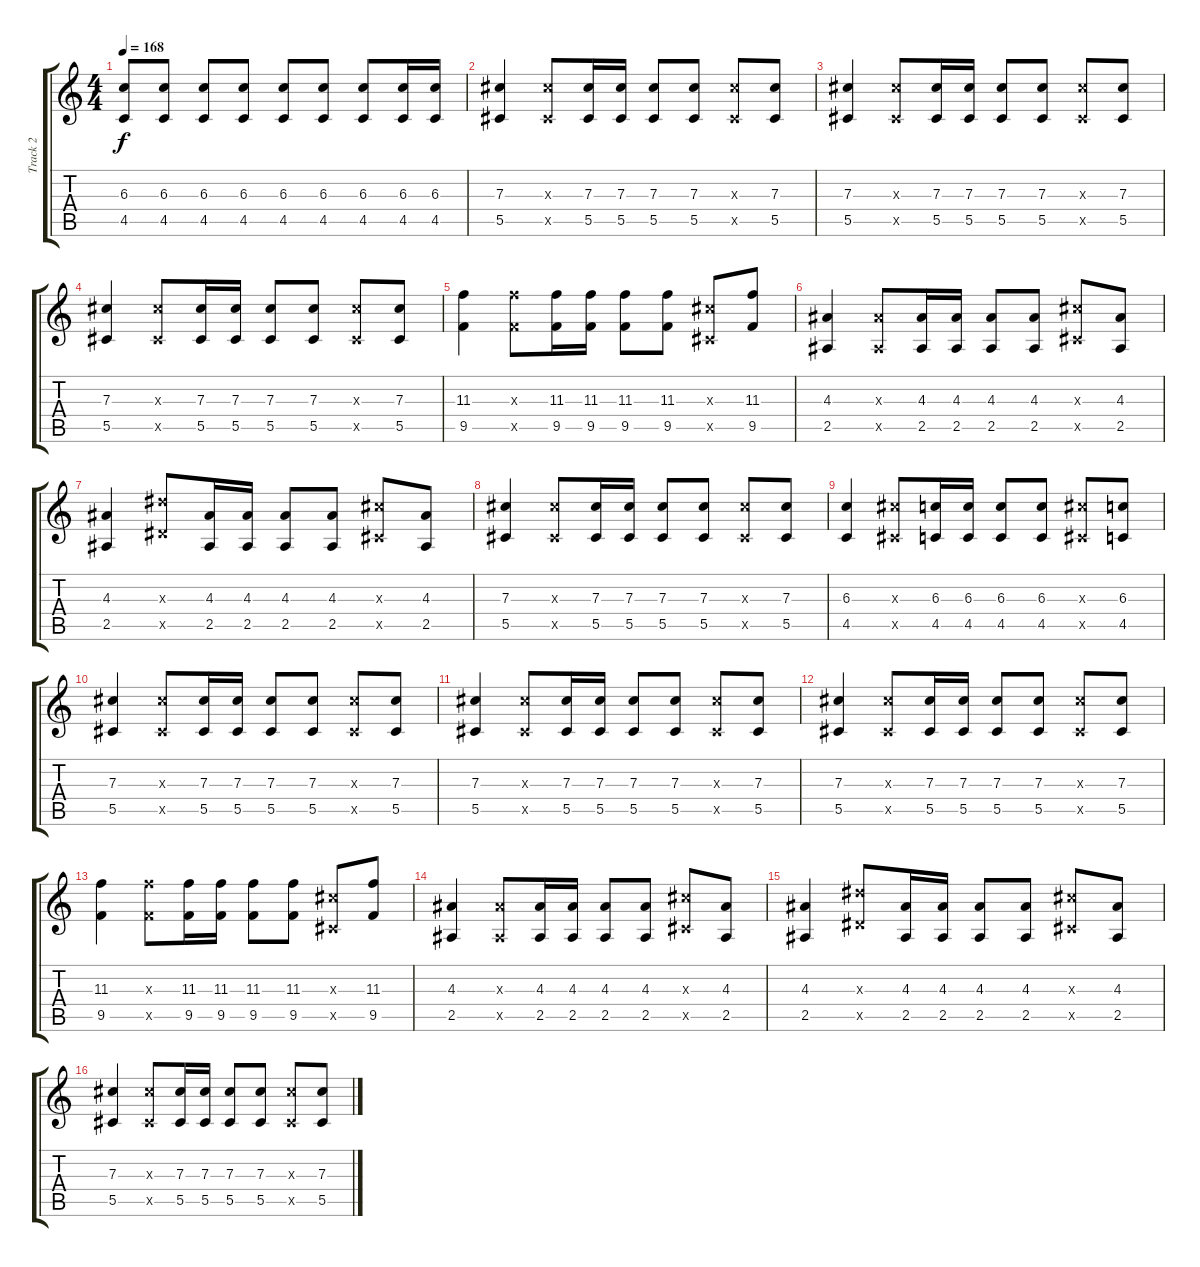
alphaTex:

\track ("Track 2" "Track 2") {instrument distortionguitar}
\staff {score tabs}
\tuning (Eb4 Bb3 Gb3 Db3 Ab2 Eb2) {hide}
\ts (4 4)
\tempo 168
\clef g2
\ks c
(6.3 4.5).8{dy f instrument overdrivenguitar} (6.3 4.5).8 (6.3 4.5).8 (6.3 4.5).8 (6.3 4.5).8 (6.3 4.5).8 (6.3 4.5).8 (6.3 4.5).16 (6.3 4.5).16 |
(7.3 5.5).4 (7.3{x} 5.5{x}).8 (7.3 5.5).16 (7.3 5.5).16 (7.3 5.5).8 (7.3 5.5).8 (7.3{x} 5.5{x}).8 (7.3 5.5).8 |
(7.3 5.5).4 (7.3{x} 5.5{x}).8 (7.3 5.5).16 (7.3 5.5).16 (7.3 5.5).8 (7.3 5.5).8 (7.3{x} 5.5{x}).8 (7.3 5.5).8 |
(7.3 5.5).4 (7.3{x} 5.5{x}).8 (7.3 5.5).16 (7.3 5.5).16 (7.3 5.5).8 (7.3 5.5).8 (7.3{x} 5.5{x}).8 (7.3 5.5).8 |
(11.3 9.5).4 (11.3{x} 9.5{x}).8 (11.3 9.5).16 (11.3 9.5).16 (11.3 9.5).8 (11.3 9.5).8 (7.3{x} 5.5{x}).8 (11.3 9.5).8 |
(4.3 2.5).4 (4.3{x} 2.5{x}).8 (4.3 2.5).16 (4.3 2.5).16 (4.3 2.5).8 (4.3 2.5).8 (7.3{x} 5.5{x}).8 (4.3 2.5).8 |
(4.3 2.5).4 (9.3{x} 7.5{x}).8 (4.3 2.5).16 (4.3 2.5).16 (4.3 2.5).8 (4.3 2.5).8 (7.3{x} 5.5{x}).8 (4.3 2.5).8 |
(7.3 5.5).4 (7.3{x} 5.5{x}).8 (7.3 5.5).16 (7.3 5.5).16 (7.3 5.5).8 (7.3 5.5).8 (7.3{x} 5.5{x}).8 (7.3 5.5).8 |
(6.3 4.5).4 (7.3{x} 5.5{x}).8 (6.3 4.5).16 (6.3 4.5).16 (6.3 4.5).8 (6.3 4.5).8 (7.3{x} 5.5{x}).8 (6.3 4.5).8 |
(7.3 5.5).4 (7.3{x} 5.5{x}).8 (7.3 5.5).16 (7.3 5.5).16 (7.3 5.5).8 (7.3 5.5).8 (7.3{x} 5.5{x}).8 (7.3 5.5).8 |
(7.3 5.5).4 (7.3{x} 5.5{x}).8 (7.3 5.5).16 (7.3 5.5).16 (7.3 5.5).8 (7.3 5.5).8 (7.3{x} 5.5{x}).8 (7.3 5.5).8 |
(7.3 5.5).4 (7.3{x} 5.5{x}).8 (7.3 5.5).16 (7.3 5.5).16 (7.3 5.5).8 (7.3 5.5).8 (7.3{x} 5.5{x}).8 (7.3 5.5).8 |
(11.3 9.5).4 (11.3{x} 9.5{x}).8 (11.3 9.5).16 (11.3 9.5).16 (11.3 9.5).8 (11.3 9.5).8 (7.3{x} 5.5{x}).8 (11.3 9.5).8 |
(4.3 2.5).4 (4.3{x} 2.5{x}).8 (4.3 2.5).16 (4.3 2.5).16 (4.3 2.5).8 (4.3 2.5).8 (7.3{x} 5.5{x}).8 (4.3 2.5).8 |
(4.3 2.5).4 (9.3{x} 7.5{x}).8 (4.3 2.5).16 (4.3 2.5).16 (4.3 2.5).8 (4.3 2.5).8 (7.3{x} 5.5{x}).8 (4.3 2.5).8 |
(7.3 5.5).4 (7.3{x} 5.5{x}).8 (7.3 5.5).16 (7.3 5.5).16 (7.3 5.5).8 (7.3 5.5).8 (7.3{x} 5.5{x}).8 (7.3 5.5).8
